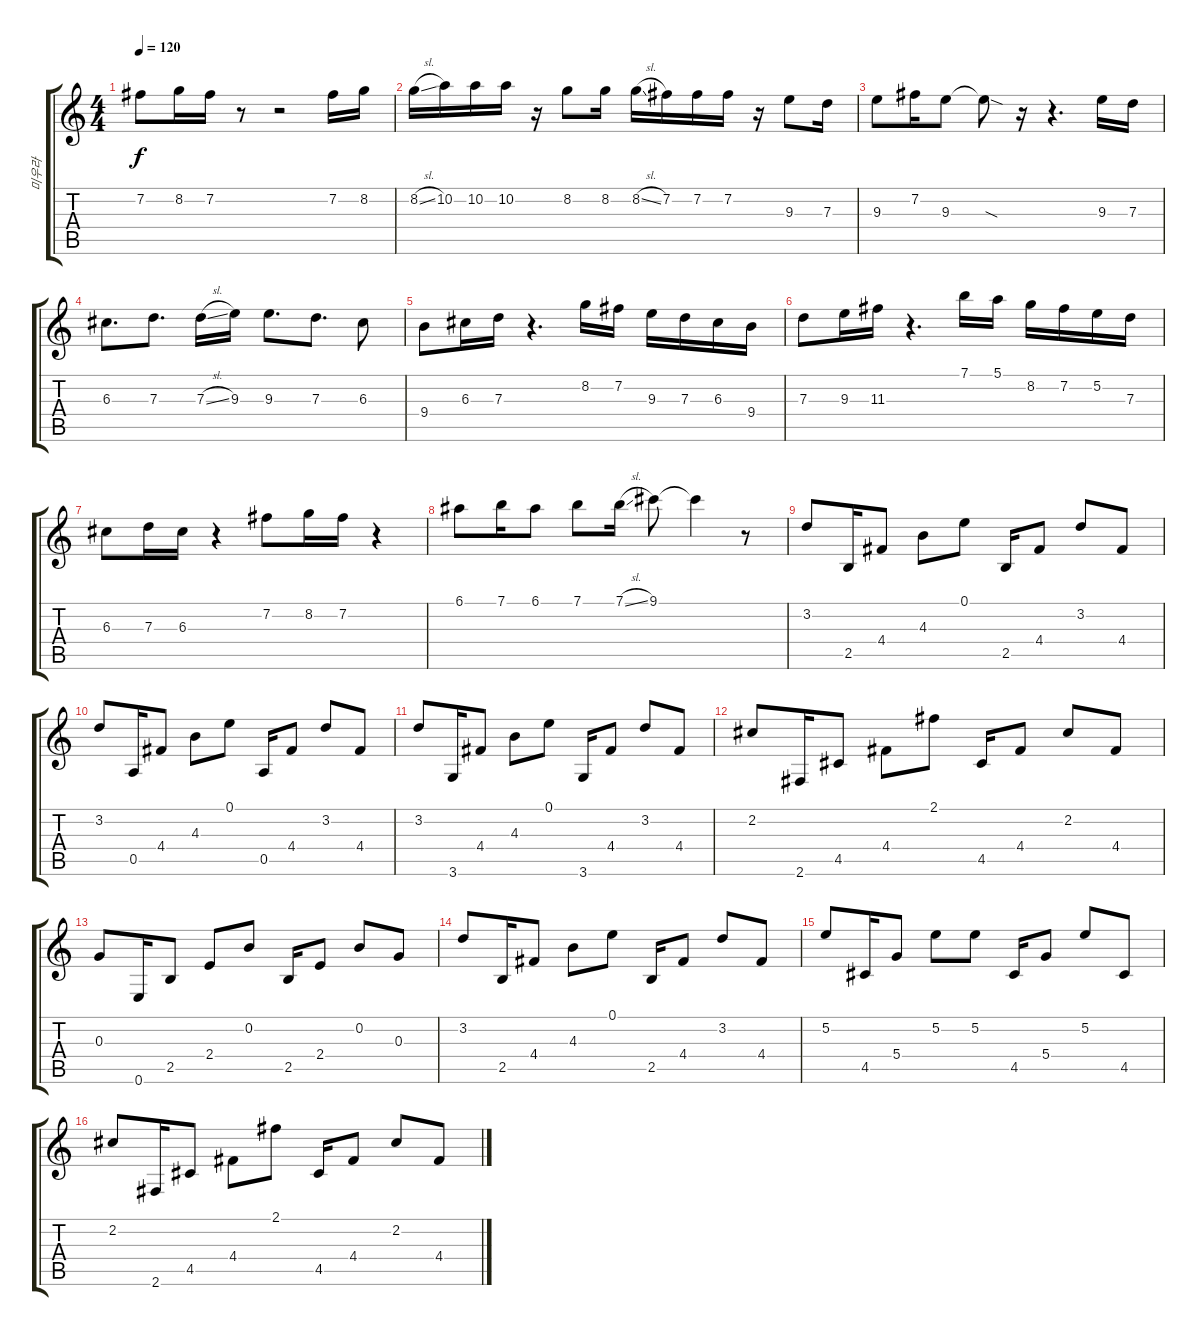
\track ("미우라" "미우라") {instrument acousticguitarsteel}
\staff {score tabs}
\tuning (E4 B3 G3 D3 A2 E2) {hide}
\ts (4 4)
\tempo 120
\clef g2
\ks c
7.2.8{dy f} 8.2.16 7.2.16 r.8 r.2 7.2.16 8.2.16 |
8.2{sl}.16 10.2.16 10.2.16 10.2.16 r.16 8.2.8 8.2.16 8.2{sl}.16 7.2.16 7.2.16 7.2.16 r.16 9.3.8 7.3.16 |
9.3.8 7.2.16 9.3.8 9.3{sod t}.8 r.16 r.4{d} 9.3.16 7.3.16 |
6.3.8{d} 7.3.8{d} 7.3{sl}.16 9.3.16 9.3.8{d} 7.3.8{d} 6.3.8 |
9.4.8 6.3.16 7.3.16 r.4{d} 8.2.16 7.2.16 9.3.16 7.3.16 6.3.16 9.4.16 |
7.3.8 9.3.16 11.3.16 r.4{d} 7.1.16 5.1.16 8.2.16 7.2.16 5.2.16 7.3.16 |
6.3.8 7.3.16 6.3.16 r.4 7.2.8 8.2.16 7.2.16 r.4 |
6.1.8 7.1.16 6.1.8 7.1.8 7.1{sl}.16 9.1.8 9.1{t}.4 r.8 |
3.2.8 2.5.16 4.4.8 4.3.8 0.1.8 2.5.16 4.4.8 3.2.8 4.4.8 |
3.2.8 0.5.16 4.4.8 4.3.8 0.1.8 0.5.16 4.4.8 3.2.8 4.4.8 |
3.2.8 3.6.16 4.4.8 4.3.8 0.1.8 3.6.16 4.4.8 3.2.8 4.4.8 |
2.2.8 2.6.16 4.5.8 4.4.8 2.1.8 4.5.16 4.4.8 2.2.8 4.4.8 |
0.3.8 0.6.16 2.5.8 2.4.8 0.2.8 2.5.16 2.4.8 0.2.8 0.3.8 |
3.2.8 2.5.16 4.4.8 4.3.8 0.1.8 2.5.16 4.4.8 3.2.8 4.4.8 |
5.2.8 4.5.16 5.4.8 5.2.8 5.2.8 4.5.16 5.4.8 5.2.8 4.5.8 |
2.2.8 2.6.16 4.5.8 4.4.8 2.1.8 4.5.16 4.4.8 2.2.8 4.4.8
